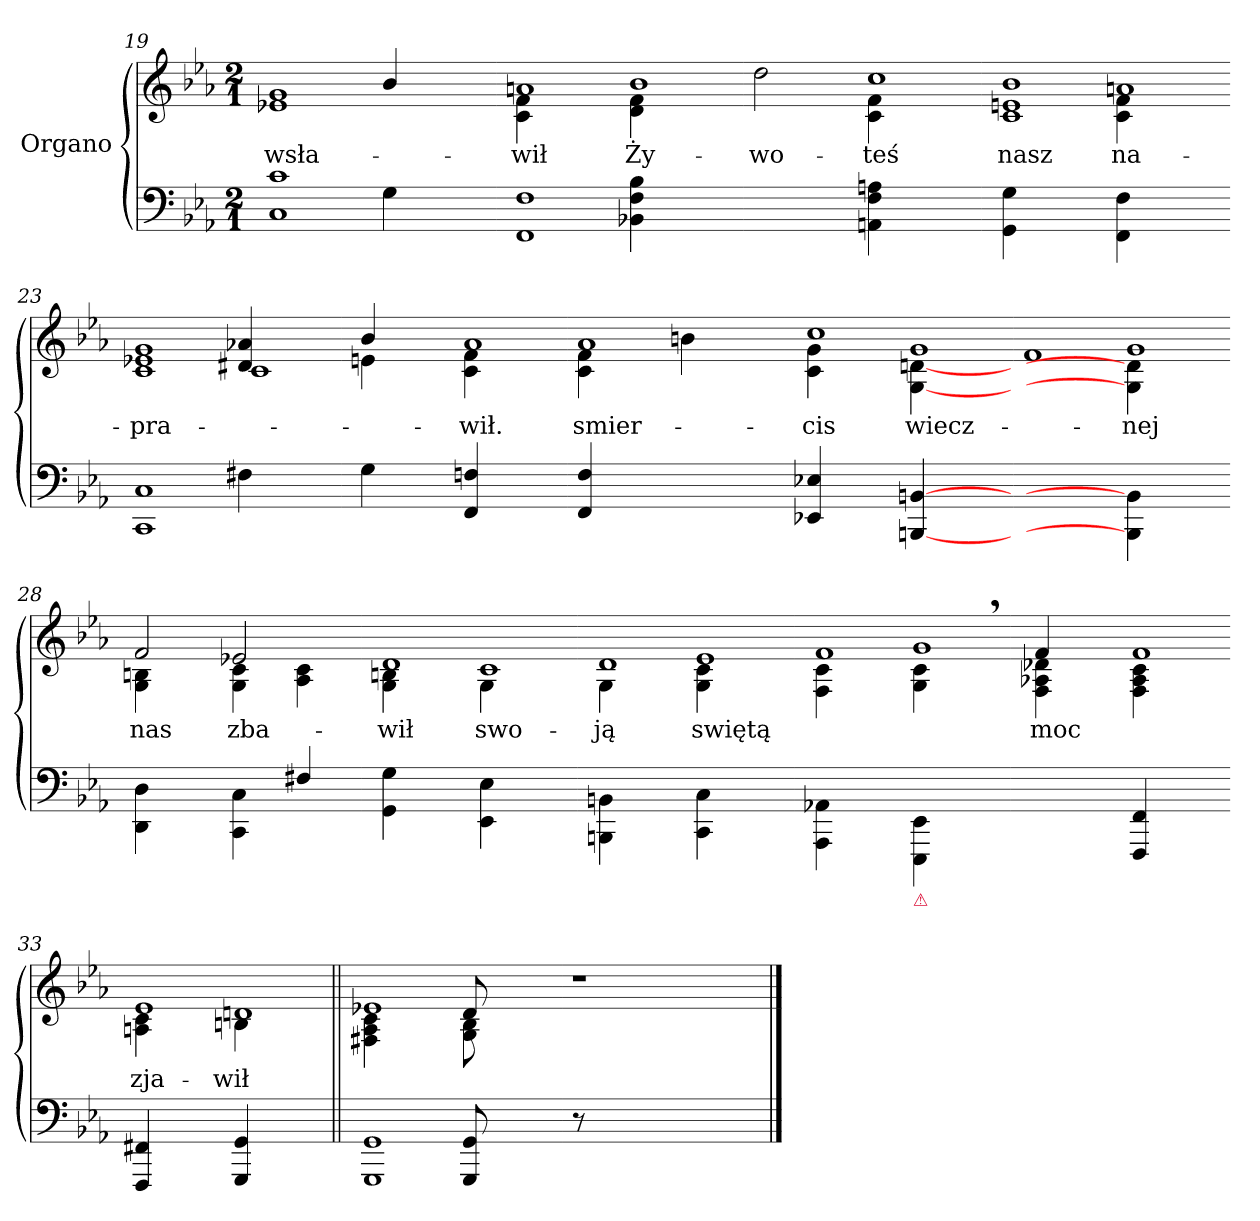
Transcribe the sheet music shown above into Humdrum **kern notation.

**kern	**kern	**text
*part1	*part1	*part1
*staff2	*staff1	*staff1
*I"Organo	*	*
*clefF4	*clefG2	*
*k[b-e-a-]	*k[b-e-a-]	*
*E-:	*E-:	*
*M2/1	*M2/1	*
=19	=19	=19
!LO:N:vis=4	!LO:N:vis=2	!
*^	*^	*
1c	1C	1g	1e-X	wsła-
!LO:N:vis=4	!	!LO:N:vis=4	!	!
1G	1ryy	1b-/	1ryy	.
=20-	=20-	=20-	=20-	=20-
!LO:N:vis=4	!	!	!LO:N:vis=4	!
*v	*v	*	*	*
1FF 1F	1an	1c 1f	-wił
!LO:N:vis=4	!	!LO:N:vis=4	!
1BB-X 1F 1B-	1b-	1d 1f	Ży-
=21-	=21-	=21-	=21-
!LO:N:vis=4	!LO:N:vis=2	!	!
1ryy	1dd	1ryy	-wo-
!LO:N:vis=4	!	!LO:N:vis=4	!
1AAn 1F 1An	1cc	1c 1f	-teś
=22-	=22-	=22-	=22-
!LO:N:vis=4	!	!LO:N:vis=4	!
*	*	*^	*
1GG\ 1G\	1b-	1en	1c	nasz
!LO:N:vis=4	!	!LO:N:vis=4	!	!
1FF\ 1F\	1an	1c 1f	1ryy	na-
=23-	=23-	=23-	=23-	=23-
!	!	!LO:N:vis=4	!	!
*	*	*v	*v	*
1CC 1C	1g	1c 1e-X	-pra-
!LO:N:vis=4	!LO:N:vis=4	!	!
1F#X	1d#X 1a-X	1c	.
=24-	=24-	=24-	=24-
!LO:N:vis=4	!LO:N:vis=4	!LO:N:vis=4	!
1G	1b-	1en	.
!LO:N:vis=4	!	!LO:N:vis=4	!
1FF 1Fn	1a-	1c 1f	-wił.
=25-	=25-	=25-	=25-
!LO:N:vis=4	!	!LO:N:vis=4	!
1FF 1F	1a-	1c 1f	smier-
!LO:N:vis=4	!LO:N:vis=4	!	!
1ryy	1bn	1ryy	.
=26-	=26-	=26-	=26-
!LO:N:vis=4	!	!LO:N:vis=4	!
1EE-X 1E-X	1cc	1c 1g	-cis
!LO:N:vis=4	!	!LO:N:vis=4	!
[<1BBBn [<1BBn	1g	[1G [1dn	wiecz-
=27-	=27-	=27-	=27-
1ryy	1f	1ryy	.
!LO:N:vis=4	!	!LO:N:vis=4	!
1BBB-]\ 1BB-]\	1g	1G] 1d]	-nej
=28-	=28-	=28-	=28-
!LO:N:vis=4	!LO:N:vis=2	!LO:N:vis=4	!
1DD\ 1D\	1f	1G 1Bn	nas
!LO:N:vis=4	!LO:N:vis=2	!LO:N:vis=4	!
2CC\ 2C\	1e-X	2G\ 2c\	zba-
!LO:N:vis=4	!	!LO:N:vis=4	!
2F#X/	.	2A-\ 2c\	.
=29-	=29-	=29-	=29-
!LO:N:vis=4	!	!LO:N:vis=4	!
1GG\ 1G\	1d	1G 1Bn	-wił
!LO:N:vis=4	!	!LO:N:vis=4	!
1EE-\ 1E-\	1c	1G	swo-
=30-	=30-	=30-	=30-
!LO:N:vis=4	!	!LO:N:vis=4	!
1BBBn\ 1BBn\	1d	1G	-ją
!LO:N:vis=4	!	!LO:N:vis=4	!
1CC\ 1C\	1e-	1G 1c	swiętą
=31-	=31-	=31-	=31-
!LO:N:vis=4	!	!LO:N:vis=4	!
1AAA-\ 1AA-X\	1f	1F 1c	.
!LO:TX:b:color=crimson:t=⚠	!	!	!
!LO:N:vis=4	!	!LO:N:vis=4	!
1EEE-\ 1EE-\	1g,	1G 1c	.
=32-	=32-	=32-	=32-
!	!LO:N:vis=4	!LO:N:vis=4	!
1ryy	1f	1F 1A-X 1d-X	moc
!LO:N:vis=4	!	!LO:N:vis=4	!
1FFF 1FF	1f	1F 1A- 1c	.
=33-	=33-	=33-	=33-
!LO:N:vis=4	!	!LO:N:vis=4	!
1FFF 1FF#X	1e-	1An 1c	zja-
!LO:N:vis=4	!	!LO:N:vis=4	!
1GGG 1GG	1dn	1Bn	-wił
=34||	=34||	=34||	=34||
!	!	!LO:N:vis=4	!
1GGG 1GG	1e-X	1F#X 1A- 1c	.
!LO:N:vis=8	!LO:N:vis=8	!LO:N:vis=8	!
1GGG 1GG	1d	1G 1B-	.
=35-	=35-	=35-	=35-
!LO:N:vis=8	!LO:N:vis=8	!	!
*	*v	*v	*
1r	1r	.
1ryy	1ryy	.
==	==	==
*-	*-	*-
